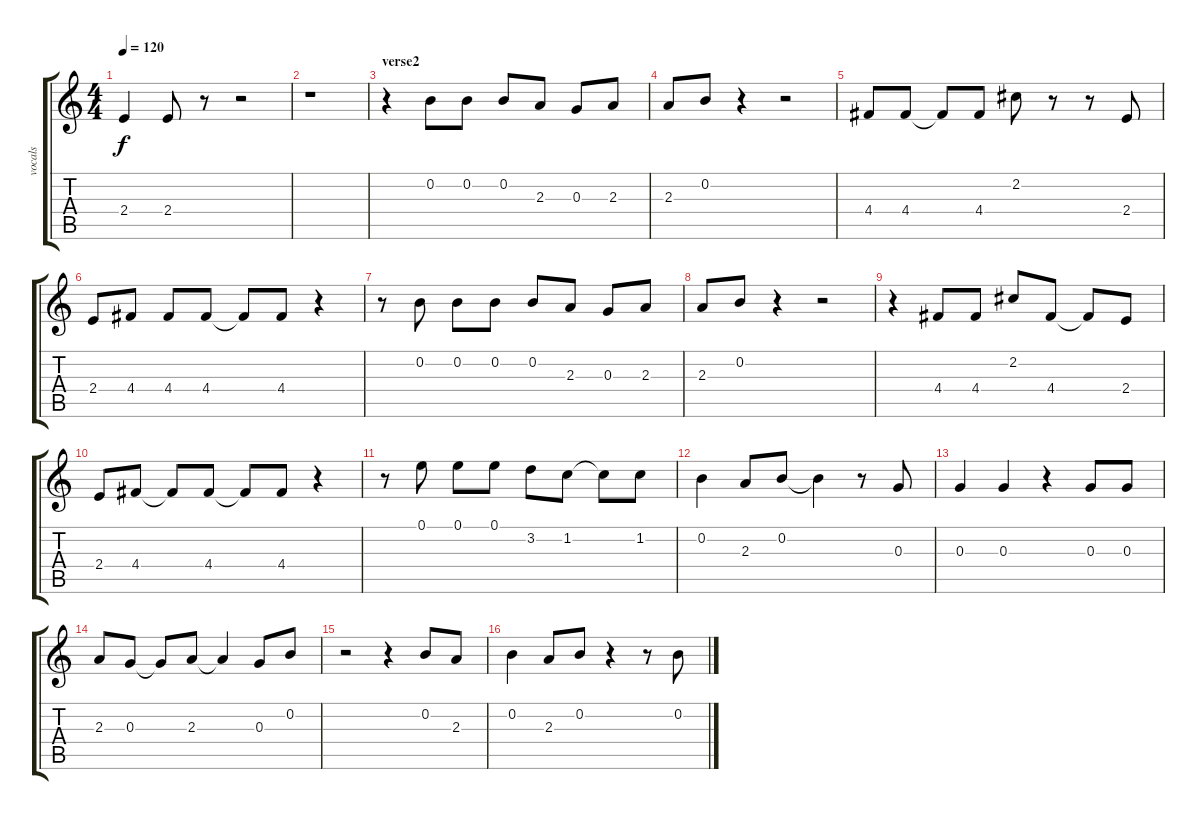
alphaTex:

\track ("vocals" "vocals") {instrument distortionguitar}
\staff {score tabs}
\tuning (E4 B3 G3 D3 A2 E2) {hide}
\ts (4 4)
\tempo 120
\clef g2
\ks c
2.4.4{dy f} 2.4.8 r.8 r.2 |
r.1 |
\section ("" "verse2")
r.4 0.2.8 0.2.8 0.2.8 2.3.8 0.3.8 2.3.8 |
2.3.8 0.2.8 r.4 r.2 |
4.4.8 4.4.8 4.4{t}.8 4.4.8 2.2.8 r.8 r.8 2.4.8 |
2.4.8 4.4.8 4.4.8 4.4.8 4.4{t}.8 4.4.8 r.4 |
r.8 0.2.8 0.2.8 0.2.8 0.2.8 2.3.8 0.3.8 2.3.8 |
2.3.8 0.2.8 r.4 r.2 |
r.4 4.4.8 4.4.8 2.2.8 4.4.8 4.4{t}.8 2.4.8 |
2.4.8 4.4.8 4.4{t}.8 4.4.8 4.4{t}.8 4.4.8 r.4 |
r.8 0.1.8 0.1.8 0.1.8 3.2.8 1.2.8 1.2{t}.8 1.2.8 |
0.2.4 2.3.8 0.2.8 0.2{t}.4 r.8 0.3.8 |
0.3.4 0.3.4 r.4 0.3.8 0.3.8 |
2.3.8 0.3.8 0.3{t}.8 2.3.8 2.3{t}.4 0.3.8 0.2.8 |
r.2 r.4 0.2.8 2.3.8 |
0.2.4 2.3.8 0.2.8 r.4 r.8 0.2.8
